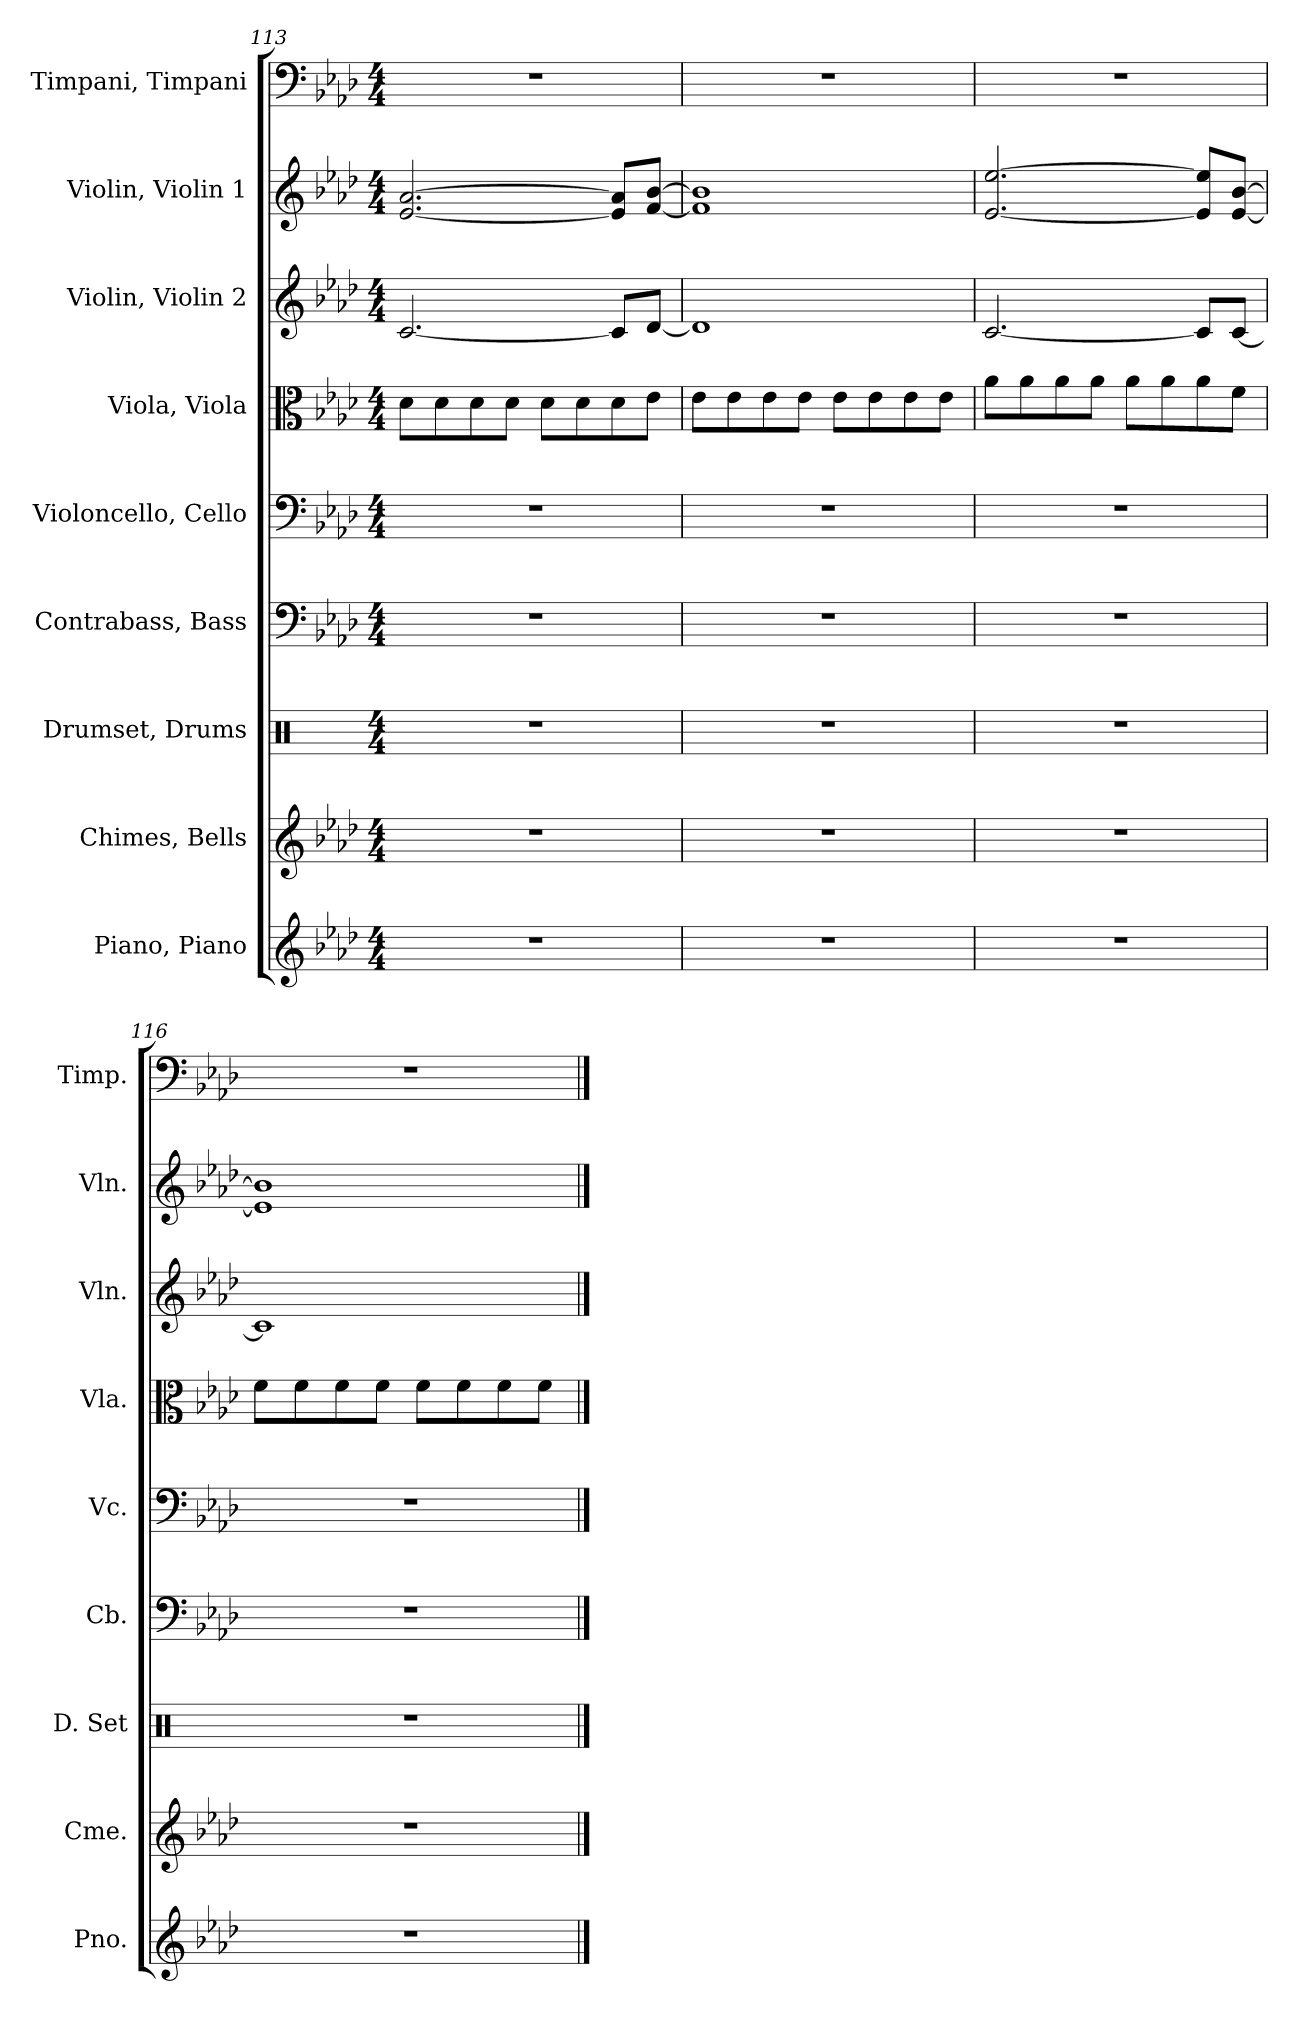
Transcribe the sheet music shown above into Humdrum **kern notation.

**kern	**kern	**kern	**kern	**kern	**kern	**kern	**kern	**kern
*part9	*part8	*part7	*part6	*part5	*part4	*part3	*part2	*part1
*staff9	*staff8	*staff7	*staff6	*staff5	*staff4	*staff3	*staff2	*staff1
*I"Piano, Piano	*I"Chimes, Bells	*I"Drumset, Drums	*I"Contrabass, Bass	*I"Violoncello, Cello	*I"Viola, Viola	*I"Violin, Violin 2	*I"Violin, Violin 1	*I"Timpani, Timpani
*I'Pno.	*I'Cme.	*I'D. Set	*I'Cb.	*I'Vc.	*I'Vla.	*I'Vln.	*I'Vln.	*I'Timp.
!!LO:PB:g=z
*clefG2	*clefG2	*clefX	*clefF4	*clefF4	*clefC3	*clefG2	*clefG2	*clefF4
*	*	*	*ITrd7c12	*	*	*	*	*
*k[b-e-a-d-]	*k[b-e-a-d-]	*k[]	*k[b-e-a-d-]	*k[b-e-a-d-]	*k[b-e-a-d-]	*k[b-e-a-d-]	*k[b-e-a-d-]	*k[b-e-a-d-]
*M4/4	*M4/4	*M4/4	*M4/4	*M4/4	*M4/4	*M4/4	*M4/4	*M4/4
=113	=113	=113	=113	=113	=113	=113	=113	=113
1r	1r	1r	1r	1r	8d-\L	[2.c/	[2.e-/ [2.a-/	1r
.	.	.	.	.	8d-\	.	.	.
.	.	.	.	.	8d-\	.	.	.
.	.	.	.	.	8d-\J	.	.	.
.	.	.	.	.	8d-\L	.	.	.
.	.	.	.	.	8d-\	.	.	.
.	.	.	.	.	8d-\	8c/L]	8e-/] 8a-/]L	.
.	.	.	.	.	8e-\J	[8d-/J	[8f/ [8b-/J	.
=114	=114	=114	=114	=114	=114	=114	=114	=114
1r	1r	1r	1r	1r	8e-\L	1d-]	1f] 1b-]	1r
.	.	.	.	.	8e-\	.	.	.
.	.	.	.	.	8e-\	.	.	.
.	.	.	.	.	8e-\J	.	.	.
.	.	.	.	.	8e-\L	.	.	.
.	.	.	.	.	8e-\	.	.	.
.	.	.	.	.	8e-\	.	.	.
.	.	.	.	.	8e-\J	.	.	.
=115	=115	=115	=115	=115	=115	=115	=115	=115
1r	1r	1r	1r	1r	8a-\L	[2.c/	[2.e-/ [2.ee-/	1r
.	.	.	.	.	8a-\	.	.	.
.	.	.	.	.	8a-\	.	.	.
.	.	.	.	.	8a-\J	.	.	.
.	.	.	.	.	8a-\L	.	.	.
.	.	.	.	.	8a-\	.	.	.
.	.	.	.	.	8a-\	8c/L]	8e-/] 8ee-/]L	.
.	.	.	.	.	8f\J	[8c/J	[8e-/ [8b-/J	.
=116	=116	=116	=116	=116	=116	=116	=116	=116
1r	1r	1r	1r	1r	8f\L	1c]	1e-] 1b-]	1r
.	.	.	.	.	8f\	.	.	.
.	.	.	.	.	8f\	.	.	.
.	.	.	.	.	8f\J	.	.	.
.	.	.	.	.	8f\L	.	.	.
.	.	.	.	.	8f\	.	.	.
.	.	.	.	.	8f\	.	.	.
.	.	.	.	.	8f\J	.	.	.
==	==	==	==	==	==	==	==	==
*-	*-	*-	*-	*-	*-	*-	*-	*-
